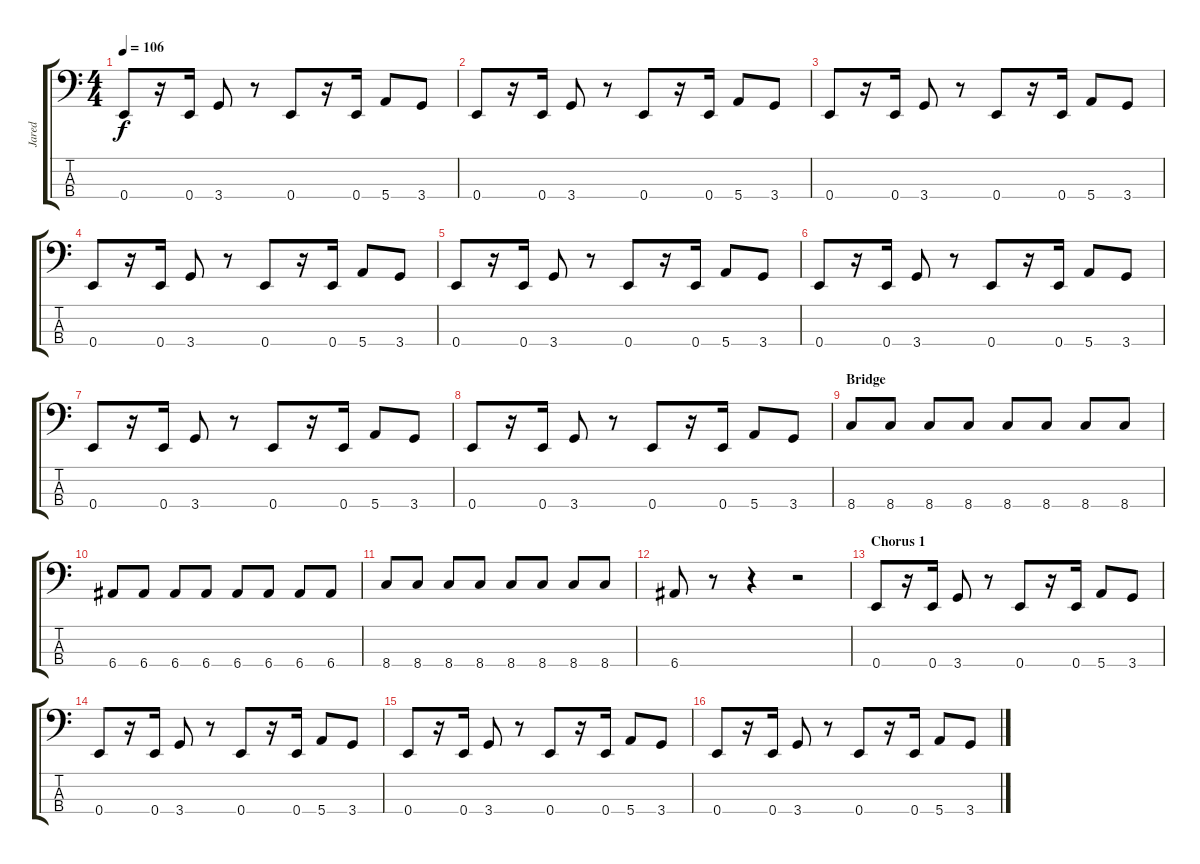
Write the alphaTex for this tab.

\track ("Jared" "Jared") {instrument electricbassfinger}
\staff {score tabs}
\tuning (G2 D2 A1 E1) {hide}
\ts (4 4)
\tempo 106
\clef f4
\ks c
0.4.8{dy f} r.16 0.4.16 3.4.8 r.8 0.4.8 r.16 0.4.16 5.4.8 3.4.8 |
0.4.8 r.16 0.4.16 3.4.8 r.8 0.4.8 r.16 0.4.16 5.4.8 3.4.8 |
0.4.8 r.16 0.4.16 3.4.8 r.8 0.4.8 r.16 0.4.16 5.4.8 3.4.8 |
0.4.8 r.16 0.4.16 3.4.8 r.8 0.4.8 r.16 0.4.16 5.4.8 3.4.8 |
0.4.8 r.16 0.4.16 3.4.8 r.8 0.4.8 r.16 0.4.16 5.4.8 3.4.8 |
0.4.8 r.16 0.4.16 3.4.8 r.8 0.4.8 r.16 0.4.16 5.4.8 3.4.8 |
0.4.8 r.16 0.4.16 3.4.8 r.8 0.4.8 r.16 0.4.16 5.4.8 3.4.8 |
0.4.8 r.16 0.4.16 3.4.8 r.8 0.4.8 r.16 0.4.16 5.4.8 3.4.8 |
\section ("" "Bridge")
8.4.8 8.4.8 8.4.8 8.4.8 8.4.8 8.4.8 8.4.8 8.4.8 |
6.4.8 6.4.8 6.4.8 6.4.8 6.4.8 6.4.8 6.4.8 6.4.8 |
8.4.8 8.4.8 8.4.8 8.4.8 8.4.8 8.4.8 8.4.8 8.4.8 |
6.4.8 r.8 r.4 r.2 |
\section ("" "Chorus 1")
0.4.8 r.16 0.4.16 3.4.8 r.8 0.4.8 r.16 0.4.16 5.4.8 3.4.8 |
0.4.8 r.16 0.4.16 3.4.8 r.8 0.4.8 r.16 0.4.16 5.4.8 3.4.8 |
0.4.8 r.16 0.4.16 3.4.8 r.8 0.4.8 r.16 0.4.16 5.4.8 3.4.8 |
0.4.8 r.16 0.4.16 3.4.8 r.8 0.4.8 r.16 0.4.16 5.4.8 3.4.8
